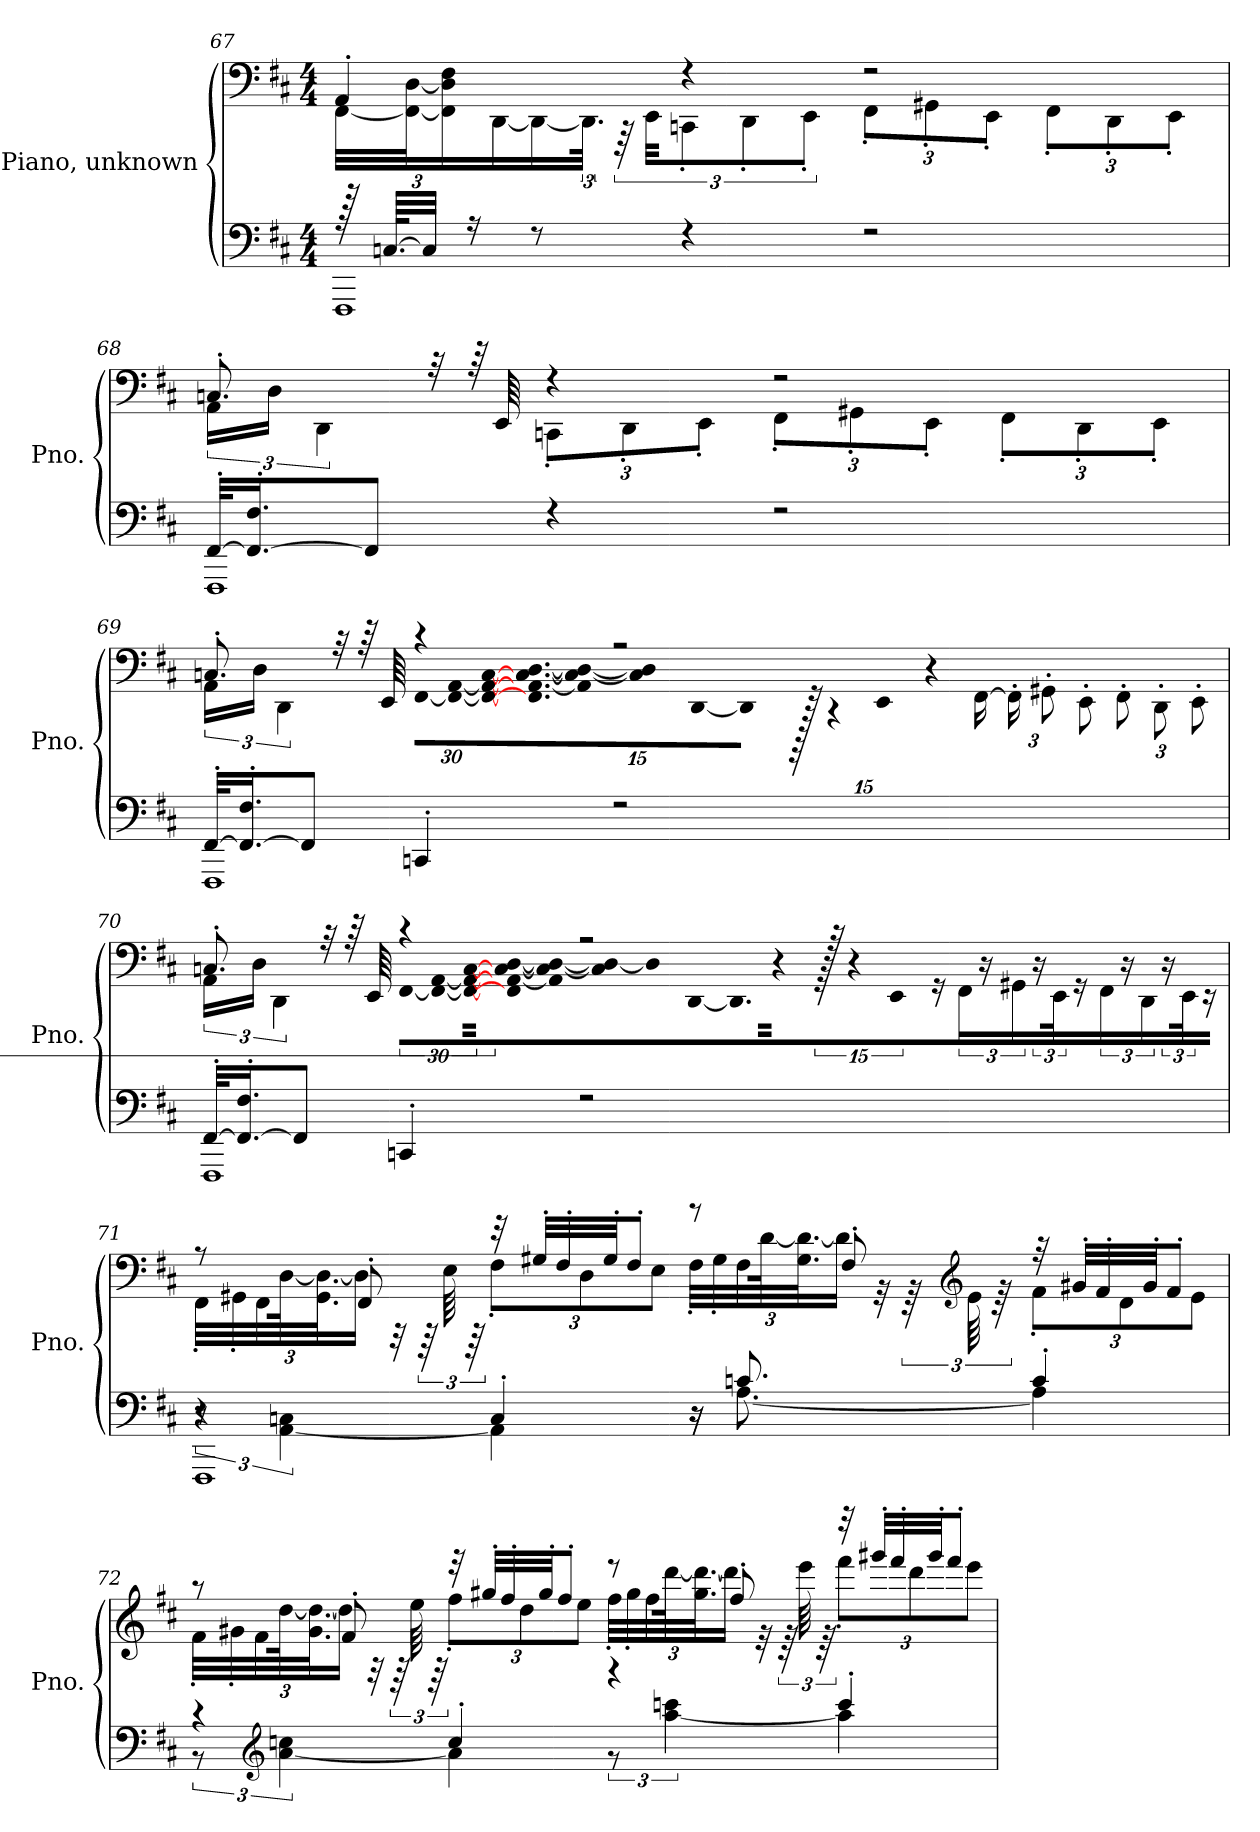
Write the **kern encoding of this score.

**kern	**kern
*part1	*part1
*staff2	*staff1
*I"Piano, unknown	*
*I'Pno.	*
!!LO:PB:g=z
*clefF4	*clefF4
*k[f#c#]	*k[f#c#]
*M4/4	*M4/4
=67	=67
*^	*^
*	*	*	*Xbrackettup
128r	1FFF#	4AA'/	[48FF#\LLL
[64.Cn/KLLL	.	.	.
.	.	.	48FF#\_ [48D\J
32C/JJJ]	.	.	.
.	.	.	24FF#\] 24D\] 24F#\
16r	.	.	.
.	.	.	[24DD\
8r	.	.	16DD\_
*	*	*	*brackettup
.	.	.	48.DD\JJk]
.	.	.	96r
.	.	.	48EE\KKL
*	*	*	*Xbrackettup
4r	.	4r	12CCn'\
.	.	.	12DD'\
.	.	.	12EE'\J
2r	.	2r	12FF#'\L
.	.	.	12GG#X'\
.	.	.	12EE'\J
.	.	.	12FF#'\L
.	.	.	12DD'\
.	.	.	12EE'\J
=68	=68	=68	=68
*	*	*	*brackettup
[32FF#'/KLL	1FFF#	8.Cn'/	24AA\LL
16.FF#/_' 16.F#/'J	.	.	.
.	.	.	24D\JJ
.	.	.	6DD\
8FF#/J]	.	.	.
.	.	32r	.
.	.	64r	.
.	.	64EE/	.
*	*	*	*Xbrackettup
4r	.	4r	12CCn'\L
.	.	.	12DD'\
.	.	.	12EE'\J
2r	.	2r	12FF#'\L
.	.	.	12GG#X'\
.	.	.	12EE'\J
.	.	.	12FF#'\L
.	.	.	12DD'\
.	.	.	12EE'\J
!!LO:LB:g=z	!!
=69	=69	=69	=69
*	*	*	*brackettup
[32FF#'/KLL	1FFF#	8.Cn'/	24AA\LL
16.FF#/_' 16.F#/'J	.	.	.
.	.	.	24D\JJ
.	.	.	6DD\
8FF#/J]	.	.	.
.	.	32r	.
.	.	64r	.
.	.	64EE/	.
*	*	*	*Xbrackettup
!	!	!	!LO:N:vis=256
4CCn'/	.	4r	[1920%17FF#\LLLLL
!	!	!	!LO:N:vis=256
.	.	.	1920%17FF#\_ [1920%17AA\J
!	!	!	!LO:N:vis=64
.	.	.	960%17FF#\_ 960%17AA\_ [960%17C\
.	.	.	1920ryy
!	!	!	!LO:N:vis=64.
.	.	.	640%17FF#\] 640%17AA\_ 640%17C\_ [640%17D\
!	!	!	!LO:N:vis=256
.	.	.	1920%17AA\] 1920%17C\_ 1920%17D\_L
!	!	!	!LO:N:vis=256
.	.	.	1920%17C\] 1920%17D\]
!	!	!	!LO:N:vis=256
.	.	.	[1920%17DD\JJ
!	!	!	!LO:N:vis=32
.	.	.	640%23DD\JJJ]
.	.	.	1920r
.	.	.	1920%79r
.	.	.	24EE\
.	.	.	24r
2r	.	2r	[24FF#\L
.	.	.	24FF#'\L]
.	.	.	12GG#X'\
.	.	.	12EE'\J
.	.	.	12FF#'\L
.	.	.	12DD'\
.	.	.	12EE'\J
!!LO:LB:g=z	!!
=70	=70	=70	=70
*	*	*	*brackettup
[32FF#'/KLL	1FFF#	8.Cn'/	24AA\LL
16.FF#/_' 16.F#/'J	.	.	.
.	.	.	24D\JJ
.	.	.	6DD\
8FF#/J]	.	.	.
.	.	32r	.
.	.	64r	.
.	.	64EE/	.
!	!	!	!LO:N:vis=256
4CCn'/	.	4r	[1920%17FF#\LLLLL
!	!	!	!LO:N:vis=256
.	.	.	1920%17FF#\_ [1920%17AA\J
!	!	!	!LO:N:vis=64
.	.	.	960%17FF#\_ 960%17AA\_ [960%17C\
.	.	.	1920ryy
!	!	!	!LO:N:vis=64
.	.	.	960%17FF#\] 960%17AA\_ 960%17C\_ [960%17D\
!	!	!	!LO:N:vis=256
.	.	.	1920%17AA\] 1920%17C\_ 1920%17D\_L
!	!	!	!LO:N:vis=256
.	.	.	1920%17C\] 1920%17D\_
!	!	!	!LO:N:vis=256
.	.	.	1920%17D\]
!	!	!	!LO:N:vis=256
.	.	.	[1920%17DD\J
!	!	!	!LO:N:vis=64.
.	.	.	640%17DD\JJJJ]
.	.	.	1920ryy
!	!	!	!LO:N:vis=128
.	.	.	1920%17r
.	.	.	960r
.	.	.	320%13r
.	.	.	48EE\
.	.	.	16r
2r	.	2r	24FF#\
.	.	.	24r
.	.	.	24GG#X\
.	.	.	24r
.	.	.	48EE\
.	.	.	16r
.	.	.	24FF#\
.	.	.	24r
.	.	.	24DD\
.	.	.	24r
.	.	.	48EE\
.	.	.	16r
!!LO:LB:g=z	!!
=71	=71	=71	=71
*	*^	*	*
4r	12r	1FFF#	8r	32FF#'\LLL
.	.	.	.	32GG#X'\
*	*	*	*	*Xbrackettup
.	.	.	.	48FF#\
.	[6AA\ 6Cn\	.	.	[96D\K
.	.	.	.	48.GG#\ 48.D\_J
.	.	.	8FF#'/	16D\JJ]
.	.	.	.	32r
*	*	*	*	*brackettup
.	.	.	.	96r
.	.	.	.	96E\
.	.	.	.	96r
*	*	*	*	*Xbrackettup
4C'/	4AA\]	.	32r	12F#'\L
.	.	.	32G#X'/LLL	.
.	.	.	32F#'/	.
.	.	.	.	12D\
.	.	.	32G#'/JJ	.
.	.	.	8F#'/J	.
.	.	.	.	12E\J
16r	16r	.	8r	32F#'\LLL
.	.	.	.	32G#'\
8.cn/	[8.A\	.	.	48F#\
.	.	.	.	[96d\K
.	.	.	.	48.G#\ 48.d\_J
.	.	.	8F#'/	16d\JJ]
.	.	.	.	32r
*	*	*	*	*brackettup
.	.	.	.	96r
*	*	*	*clefG2	*
.	.	.	.	96e\
.	.	.	.	96r
*	*	*	*	*Xbrackettup
4c'/	4A\]	.	32r	12f#'\L
.	.	.	32g#X'/LLL	.
.	.	.	32f#'/	.
.	.	.	.	12d\
.	.	.	32g#'/JJ	.
.	.	.	8f#'/J	.
.	.	.	.	12e\J
*	*v	*v	*	*
!!LO:LB:g=z	!!
=72	=72	=72	=72
4r	12r	8r	32f#'\LLL
.	.	.	32g#X'\
.	.	.	48f#\
*clefG2	*	*	*
.	[6a\ 6ccn\	.	[96dd\K
.	.	.	48.g#\ 48.dd\_J
.	.	8f#'/	16dd\JJ]
.	.	.	32r
*	*	*	*brackettup
.	.	.	96r
.	.	.	96ee\
.	.	.	96r
*	*	*	*Xbrackettup
4cc'/	4a\]	32r	12ff#'\L
.	.	32gg#X'/LLL	.
.	.	32ff#'/	.
.	.	.	12dd\
.	.	32gg#'/JJ	.
.	.	8ff#'/J	.
.	.	.	12ee\J
4r	12r	8r	32ff#'\LLL
.	.	.	32gg#'\
.	.	.	48ff#\
.	[6aa\ 6cccn\	.	[96ddd\K
.	.	.	48.gg#\ 48.ddd\_J
.	.	8ff#'/	16ddd\JJ]
.	.	.	32r
*	*	*	*brackettup
.	.	.	96r
.	.	.	96eee\
.	.	.	96r
*	*	*	*Xbrackettup
4ccc'/	4aa\]	32r	12fff#'\L
.	.	32ggg#X'/LLL	.
.	.	32fff#'/	.
.	.	.	12ddd\
.	.	32ggg#'/JJ	.
.	.	8fff#'/J	.
.	.	.	12eee\J
*v	*v	*	*
*	*v	*v
=	=
*-	*-
